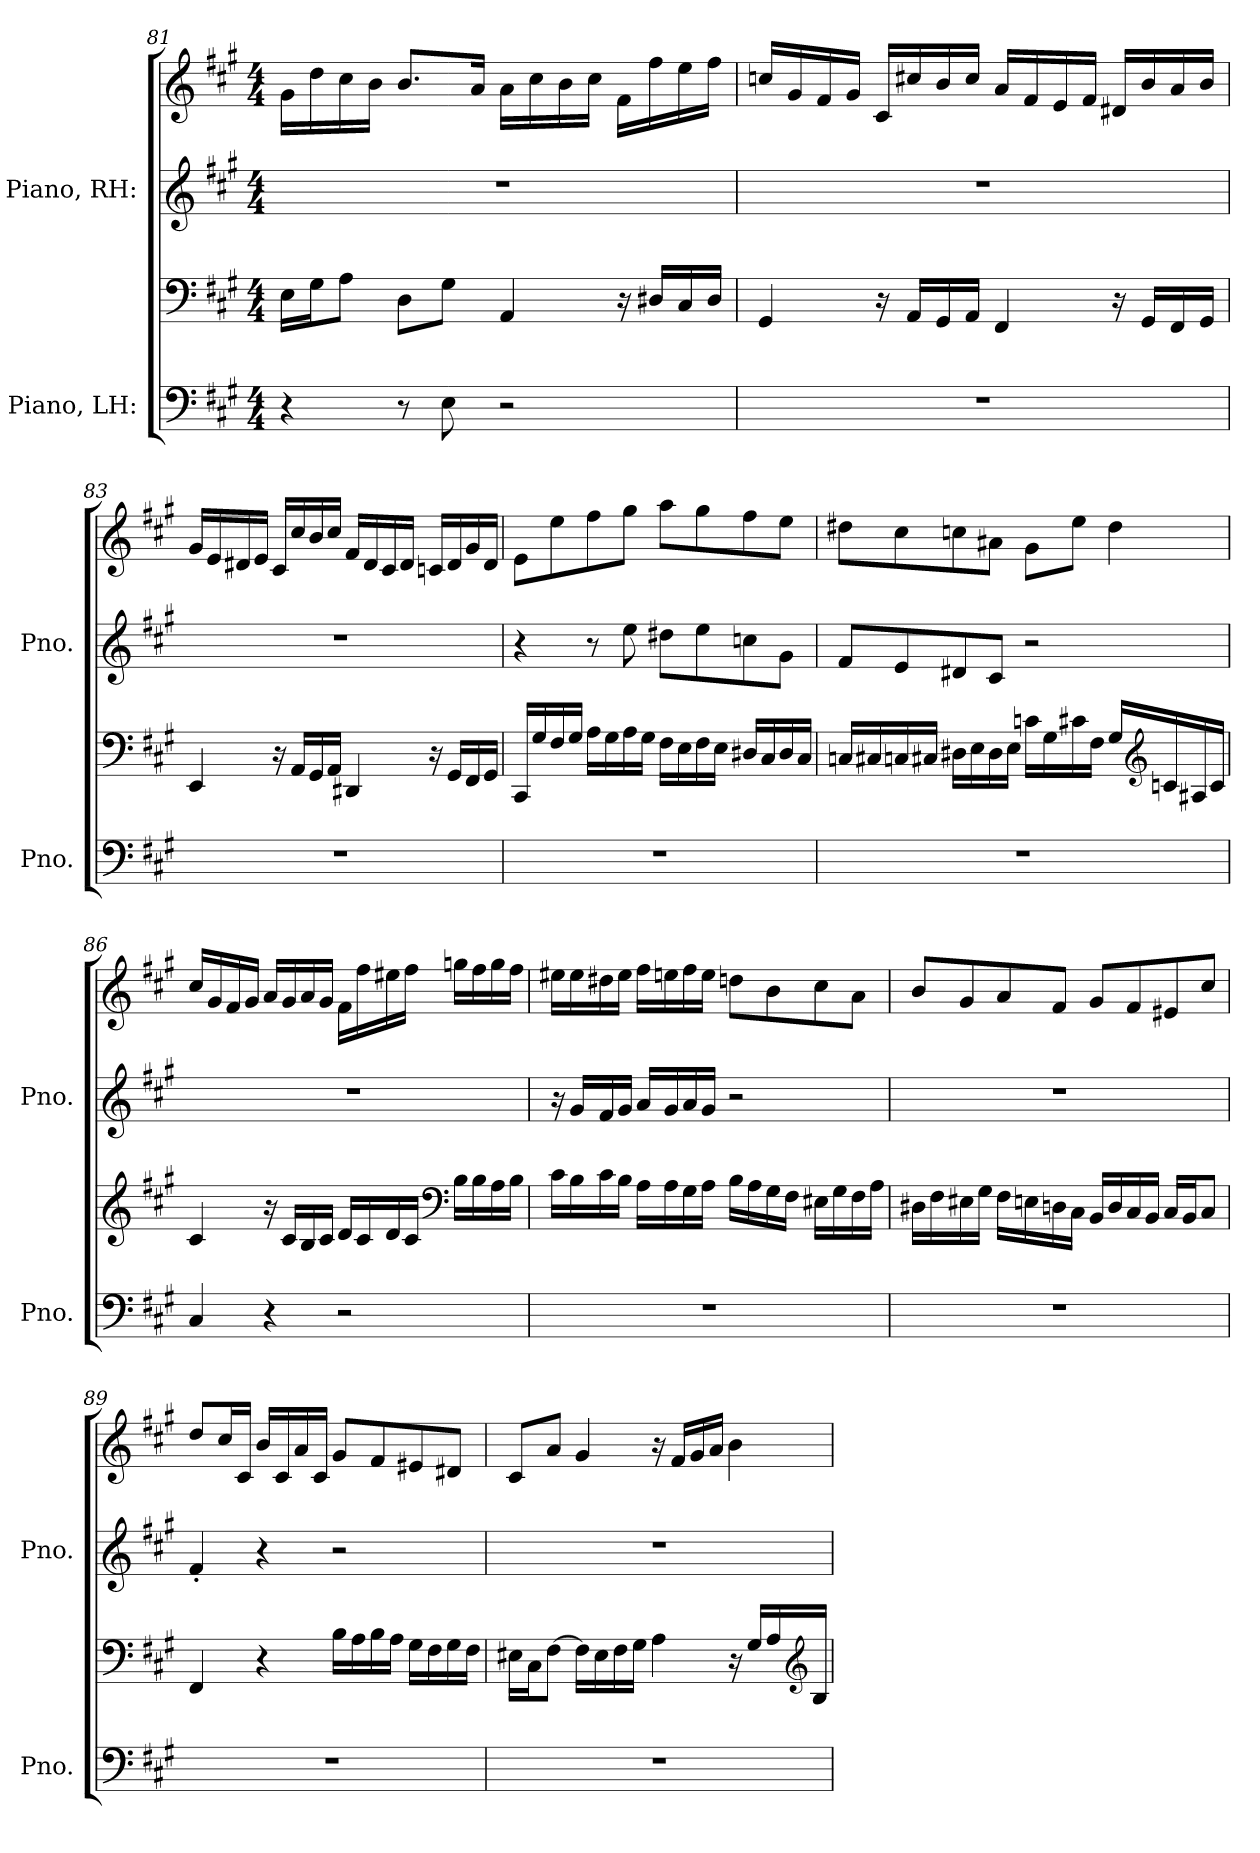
**kern	**kern	**kern	**kern
*part2	*part2	*part1	*part1
*staff4	*staff3	*staff2	*staff1
*I"Piano, LH:	*	*I"Piano, RH:	*
*I'Pno.	*	*I'Pno.	*
!!LO:LB:g=z
*clefF4	*clefF4	*clefG2	*clefG2
*k[f#c#g#]	*k[f#c#g#]	*k[f#c#g#]	*k[f#c#g#]
*M4/4	*M4/4	*M4/4	*M4/4
=81	=81	=81	=81
4r	16E\LL	1r	16g#\LL
.	16G#\J	.	16dd\
.	8A\J	.	16cc#\
.	.	.	16b\JJ
8r	8D\L	.	8.b/L
8E\	8G#\J	.	.
.	.	.	16a/Jk
2r	4AA/	.	16a\LL
.	.	.	16cc#\
.	.	.	16b\
.	.	.	16cc#\JJ
.	16r	.	16f#\LL
.	16D#X/LL	.	16ff#\
.	16C#/	.	16ee\
.	16D#/JJ	.	16ff#\JJ
=82	=82	=82	=82
1r	4GG#/	1r	16ccn/LL
.	.	.	16g#/
.	.	.	16f#/
.	.	.	16g#/JJ
.	16r	.	16c#/LL
.	16AA/LL	.	16cc#X/
.	16GG#/	.	16b/
.	16AA/JJ	.	16cc#/JJ
.	4FF#/	.	16a/LL
.	.	.	16f#/
.	.	.	16e/
.	.	.	16f#/JJ
.	16r	.	16d#X/LL
.	16GG#/LL	.	16b/
.	16FF#/	.	16a/
.	16GG#/JJ	.	16b/JJ
!!LO:LB:g=z
=83	=83	=83	=83
1r	4EE/	1r	16g#/LL
.	.	.	16e/
.	.	.	16d#X/
.	.	.	16e/JJ
.	16r	.	16c#/LL
.	16AA/LL	.	16cc#/
.	16GG#/	.	16b/
.	16AA/JJ	.	16cc#/JJ
.	4DD#X/	.	16f#/LL
.	.	.	16d#/
.	.	.	16c#/
.	.	.	16d#/JJ
.	16r	.	16cn/LL
.	16GG#/LL	.	16d#/
.	16FF#/	.	16g#/
.	16GG#/JJ	.	16d#/JJ
=84	=84	=84	=84
1r	16CC#/LL	4r	8e\L
.	16G#/	.	.
.	16F#/	.	8ee\
.	16G#/JJ	.	.
.	16A\LL	8r	8ff#\
.	16G#\	.	.
.	16A\	8ee\	8gg#\J
.	16G#\JJ	.	.
.	16F#\LL	8dd#X\L	8aa\L
.	16E\	.	.
.	16F#\	8ee\	8gg#\
.	16E\JJ	.	.
.	16D#X/LL	8ccn\	8ff#\
.	16C#/	.	.
.	16D#/	8g#\J	8ee\J
.	16C#/JJ	.	.
!!LO:PB:g=z
=85	=85	=85	=85
1r	16Cn/LL	8f#/L	8dd#X\L
.	16C#X/	.	.
.	16Cn/	8e/	8cc#\
.	16C#X/JJ	.	.
.	16D#X\LL	8d#X/	8ccn\
.	16E\	.	.
.	16D#\	8c#/J	8a#X\J
.	16E\JJ	.	.
.	16cn\LL	2r	8g#\L
.	16G#\	.	.
.	16c#X\	.	8ee\J
.	16F#\JJ	.	.
.	16G#/LL	.	4dd#\
*	*clefG2	*	*
.	16cn/	.	.
.	16A#X/	.	.
.	16c/JJ	.	.
!!LO:LB:g=z
=86	=86	=86	=86
4C#/	4c#/	1r	16cc#/LL
.	.	.	16g#/
.	.	.	16f#/
.	.	.	16g#/JJ
4r	16r	.	16a/LL
.	16c#/LL	.	16g#/
.	16B/	.	16a/
.	16c#/JJ	.	16g#/JJ
2r	16d/LL	.	16f#\LL
.	16c#/	.	16ff#\
.	16d/	.	16ee#X\
.	16c#/JJ	.	16ff#\JJ
*	*clefF4	*	*
.	16B\LL	.	16ggn\LL
.	16B\	.	16ff#\
.	16A\	.	16gg\
.	16B\JJ	.	16ff#\JJ
=87	=87	=87	=87
1r	16c#\LL	16r	16ee#X\LL
.	16B\	16g#/LL	16ee#\
.	16c#\	16f#/	16dd#X\
.	16B\JJ	16g#/JJ	16ee#\JJ
.	16A\LL	16a/LL	16ff#\LL
.	16A\	16g#/	16een\
.	16G#\	16a/	16ff#\
.	16A\JJ	16g#/JJ	16ee\JJ
.	16B\LL	2r	8ddn\L
.	16A\	.	.
.	16G#\	.	8b\
.	16F#\JJ	.	.
.	16E#X\LL	.	8cc#\
.	16G#\	.	.
.	16F#\	.	8a\J
.	16A\JJ	.	.
!!LO:LB:g=z
=88	=88	=88	=88
1r	16D#X\LL	1r	8b/L
.	16F#\	.	.
.	16E#X\	.	8g#/
.	16G#\JJ	.	.
.	16F#\LL	.	8a/
.	16En\	.	.
.	16Dn\	.	8f#/J
.	16C#\JJ	.	.
.	16BB/LL	.	8g#/L
.	16D/	.	.
.	16C#/	.	8f#/
.	16BB/JJ	.	.
.	16C#/LL	.	8e#X/
.	16BB/J	.	.
.	8C#/J	.	8cc#/J
=89	=89	=89	=89
1r	4FF#/	4f#'/	8dd/L
.	.	.	16cc#/L
.	.	.	16c#/JJ
.	4r	4r	16b/LL
.	.	.	16c#/
.	.	.	16a/
.	.	.	16c#/JJ
.	16B\LL	2r	8g#/L
.	16A\	.	.
.	16B\	.	8f#/
.	16A\JJ	.	.
.	16G#\LL	.	8e#X/
.	16F#\	.	.
.	16G#\	.	8d#X/J
.	16F#\JJ	.	.
!!LO:PB:g=z
=90	=90	=90	=90
1r	16E#X\LL	1r	8c#/L
.	16C#\J	.	.
.	[8F#\J	.	8a/J
.	16F#\LL]	.	4g#/
.	16E#\	.	.
.	16F#\	.	.
.	16G#\JJ	.	.
.	4A\	.	16r
.	.	.	16f#/LL
.	.	.	16g#/
.	.	.	16a/JJ
.	16r	.	4b\
.	16G#/LL	.	.
.	16A/	.	.
*	*clefG2	*	*
.	16B/JJ	.	.
=	=	=	=
*-	*-	*-	*-
